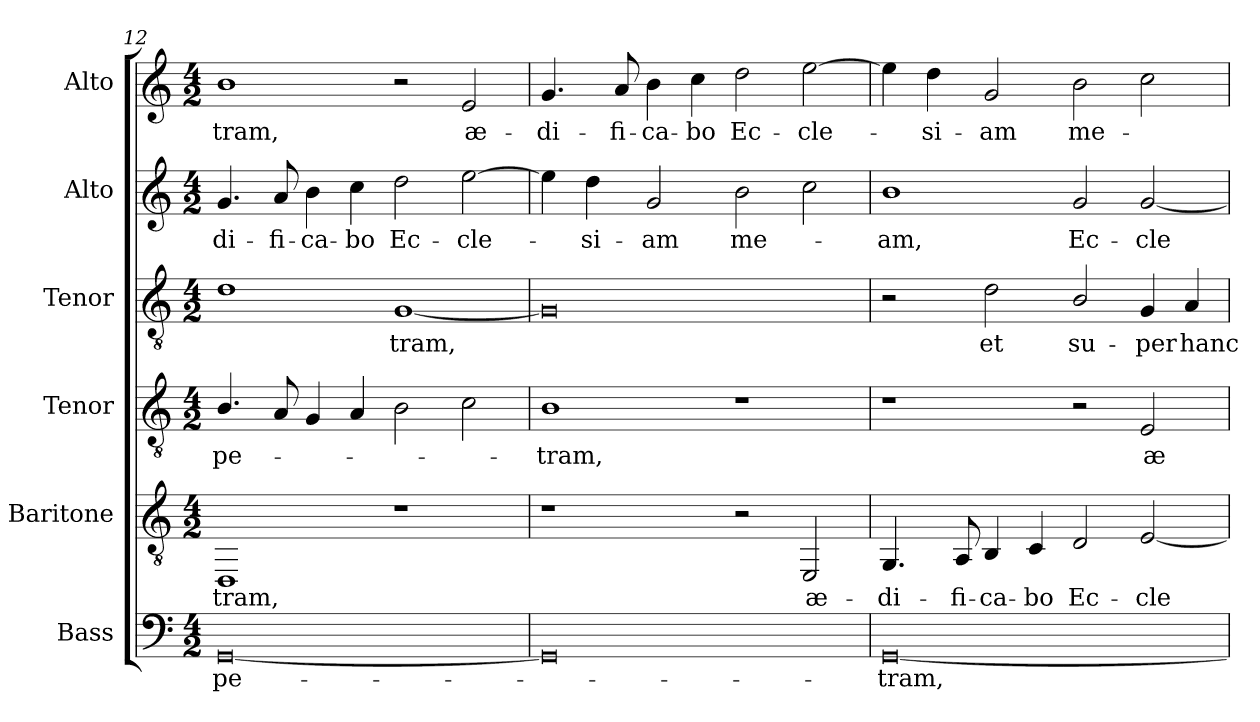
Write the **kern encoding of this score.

**kern	**text	**kern	**text	**kern	**text	**kern	**text	**kern	**text	**kern	**text
*part6	*part6	*part5	*part5	*part4	*part4	*part3	*part3	*part2	*part2	*part1	*part1
*staff6	*staff6	*staff5	*staff5	*staff4	*staff4	*staff3	*staff3	*staff2	*staff2	*staff1	*staff1
*I"Bass	*	*I"Baritone	*	*I"Tenor	*	*I"Tenor	*	*I"Alto	*	*I"Alto	*
*I'B.	*	*I'Bar.	*	*I'T.	*	*I'T.	*	*I'A.	*	*I'A.	*
*clefF4	*	*clefGv2	*	*clefGv2	*	*clefGv2	*	*clefG2	*	*clefG2	*
*	*	*	*	*ITrd7c12	*	*ITrd7c12	*	*	*	*	*
*k[]	*	*k[]	*	*k[]	*	*k[]	*	*k[]	*	*k[]	*
*C:	*	*C:	*	*C:	*	*C:	*	*C:	*	*C:	*
*M4/2	*	*M4/2	*	*M4/2	*	*M4/2	*	*M4/2	*	*M4/2	*
=12	=12	=12	=12	=12	=12	=12	=12	=12	=12	=12	=12
!	!LO:LY:b:color=#000000	!	!	!	!	!	!	!	!	!	!
!	!	!	!LO:LY:b:color=#000000	!	!	!	!	!	!	!	!
!	!	!	!	!	!LO:LY:b:color=#000000	!	!	!	!	!	!
!	!	!	!	!	!	!	!	!	!LO:LY:b:color=#000000	!	!
!	!	!	!	!	!	!	!	!	!	!	!LO:LY:b:color=#000000
[0GGi	pe-	1DDi	-tram,	4.BBi/	pe-	1Di	.	4.gi/	-di-	1bi	-tram,
!	!	!	!	!	!	!	!	!	!LO:LY:b:color=#000000	!	!
.	.	.	.	8AAi/	.	.	.	8ai/	-fi-	.	.
!	!	!	!	!	!	!	!	!	!LO:LY:b:color=#000000	!	!
.	.	.	.	4GGi/	.	.	.	4bi\	-ca-	.	.
!	!	!	!	!	!	!	!	!	!LO:LY:b:color=#000000	!	!
.	.	.	.	4AAi/	.	.	.	4cci\	-bo	.	.
!	!	!	!	!	!	!	!LO:LY:b:color=#000000	!	!	!	!
!	!	!	!	!	!	!	!	!	!LO:LY:b:color=#000000	!	!
.	.	1r	.	2BBi\	.	[1GGi	-tram,	2ddi\	Ec-	2r	.
!	!	!	!	!	!	!	!	!	!LO:LY:b:color=#000000	!	!
!	!	!	!	!	!	!	!	!	!	!	!LO:LY:b:color=#000000
.	.	.	.	2Ci\	.	.	.	[2eei\	-cle-	2ei/	æ-
!!LO:LB:g=z
=13	=13	=13	=13	=13	=13	=13	=13	=13	=13	=13	=13
!	!	!	!	!	!LO:LY:b:color=#000000	!	!	!	!	!	!
!	!	!	!	!	!	!	!	!	!	!	!LO:LY:b:color=#000000
0GGi]	.	1r	.	1BBi	-tram,	0GGi]	.	4eei\]	.	4.gi/	-di-
!	!	!	!	!	!	!	!	!	!LO:LY:b:color=#000000	!	!
.	.	.	.	.	.	.	.	4ddi\	-si-	.	.
!	!	!	!	!	!	!	!	!	!	!	!LO:LY:b:color=#000000
.	.	.	.	.	.	.	.	.	.	8ai/	-fi-
!	!	!	!	!	!	!	!	!	!LO:LY:b:color=#000000	!	!
!	!	!	!	!	!	!	!	!	!	!	!LO:LY:b:color=#000000
.	.	.	.	.	.	.	.	2gi/	-am	4bi\	-ca-
!	!	!	!	!	!	!	!	!	!	!	!LO:LY:b:color=#000000
.	.	.	.	.	.	.	.	.	.	4cci\	-bo
!	!	!	!	!	!	!	!	!	!LO:LY:b:color=#000000	!	!
!	!	!	!	!	!	!	!	!	!	!	!LO:LY:b:color=#000000
.	.	2r	.	1r	.	.	.	2bi\	me-	2ddi\	Ec-
!	!	!	!LO:LY:b:color=#000000	!	!	!	!	!	!	!	!
!	!	!	!	!	!	!	!	!	!	!	!LO:LY:b:color=#000000
.	.	2EEi/	æ-	.	.	.	.	2cci\	.	[2eei\	-cle-
=14	=14	=14	=14	=14	=14	=14	=14	=14	=14	=14	=14
!	!LO:LY:b:color=#000000	!	!	!	!	!	!	!	!	!	!
!	!	!	!LO:LY:b:color=#000000	!	!	!	!	!	!	!	!
!	!	!	!	!	!	!	!	!	!LO:LY:b:color=#000000	!	!
[0GGi	-tram,	4.GGi/	-di-	1r	.	2r	.	1bi	-am,	4eei\]	.
!	!	!	!	!	!	!	!	!	!	!	!LO:LY:b:color=#000000
.	.	.	.	.	.	.	.	.	.	4ddi\	-si-
!	!	!	!LO:LY:b:color=#000000	!	!	!	!	!	!	!	!
.	.	8AAi/	-fi-	.	.	.	.	.	.	.	.
!	!	!	!LO:LY:b:color=#000000	!	!	!	!	!	!	!	!
!	!	!	!	!	!	!	!LO:LY:b:color=#000000	!	!	!	!
!	!	!	!	!	!	!	!	!	!	!	!LO:LY:b:color=#000000
.	.	4BBi/	-ca-	.	.	2Di\	et	.	.	2gi/	-am
!	!	!	!LO:LY:b:color=#000000	!	!	!	!	!	!	!	!
.	.	4Ci/	-bo	.	.	.	.	.	.	.	.
!	!	!	!LO:LY:b:color=#000000	!	!	!	!	!	!	!	!
!	!	!	!	!	!	!	!LO:LY:b:color=#000000	!	!	!	!
!	!	!	!	!	!	!	!	!	!LO:LY:b:color=#000000	!	!
!	!	!	!	!	!	!	!	!	!	!	!LO:LY:b:color=#000000
.	.	2Di/	Ec-	2r	.	2BBi/	su-	2gi/	Ec-	2bi\	me-
!	!	!	!LO:LY:b:color=#000000	!	!	!	!	!	!	!	!
!	!	!	!	!	!LO:LY:b:color=#000000	!	!	!	!	!	!
!	!	!	!	!	!	!	!LO:LY:b:color=#000000	!	!	!	!
!	!	!	!	!	!	!	!	!	!LO:LY:b:color=#000000	!	!
.	.	[2Ei/	-cle-	2EEi/	æ-	4GGi/	-per	[2gi/	-cle-	2cci\	.
!	!	!	!	!	!	!	!LO:LY:b:color=#000000	!	!	!	!
.	.	.	.	.	.	4AAi/	hanc	.	.	.	.
=	=	=	=	=	=	=	=	=	=	=	=
*-	*-	*-	*-	*-	*-	*-	*-	*-	*-	*-	*-
